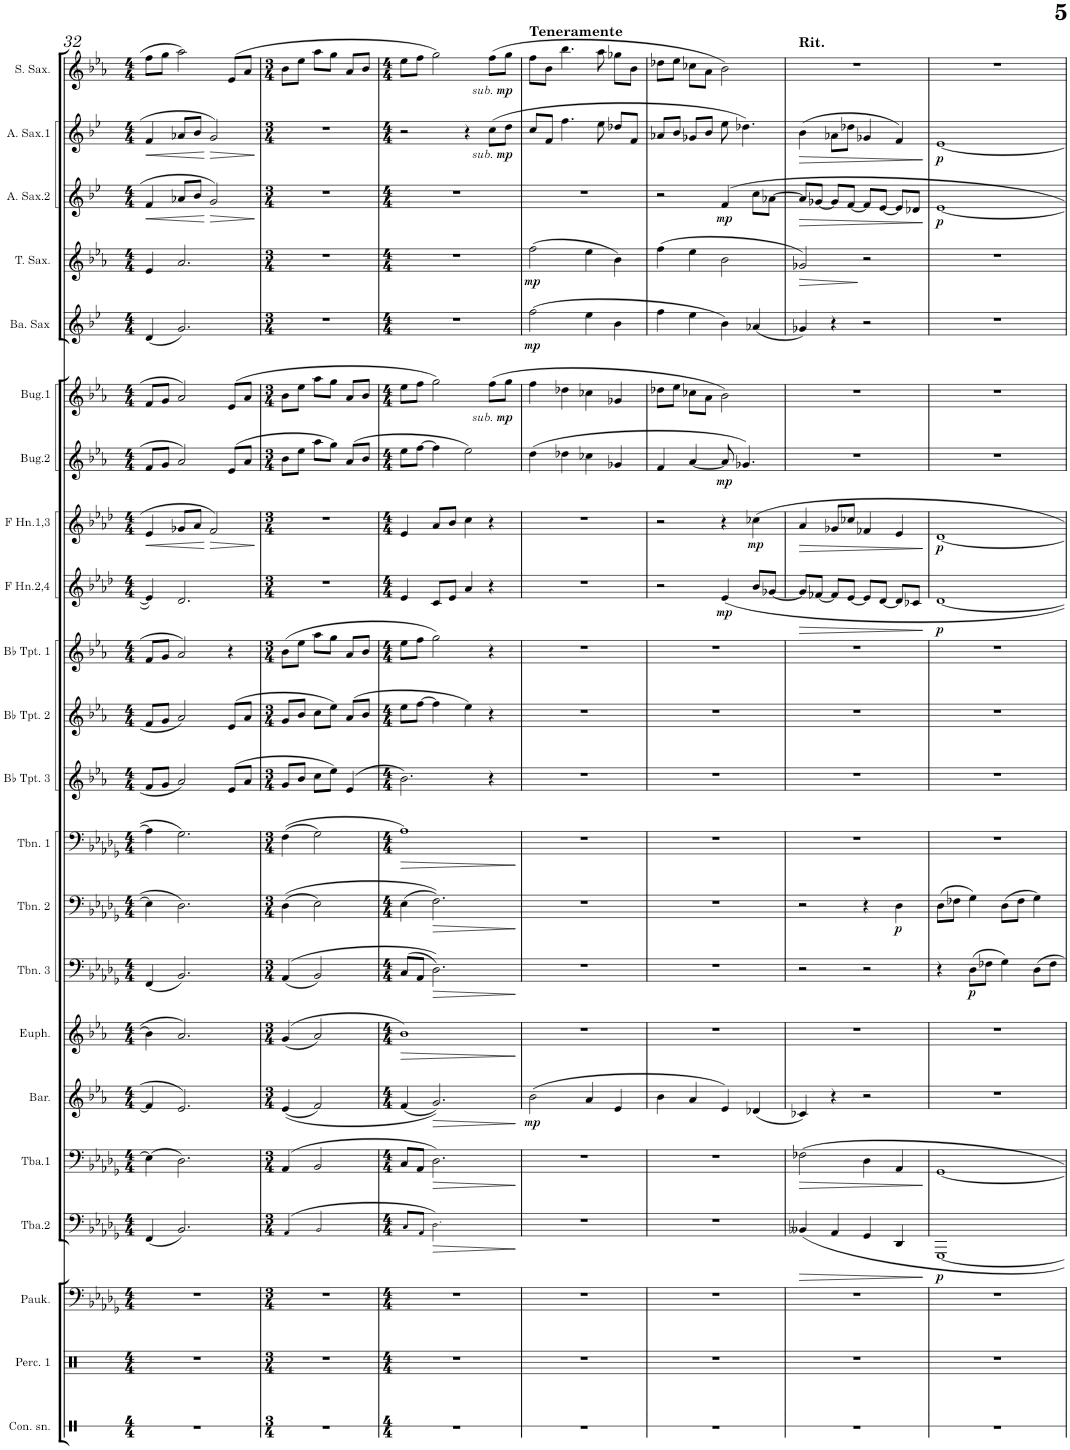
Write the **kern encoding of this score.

**kern	**kern	**kern	**kern	**dynam	**kern	**dynam	**kern	**dynam	**kern	**dynam	**kern	**dynam	**kern	**dynam	**kern	**dynam	**kern	**dynam	**kern	**dynam	**kern	**kern	**kern	**kern	**dynam	**kern	**dynam	**kern	**dynam	**kern	**dynam	**kern	**dynam	**kern	**dynam	**kern	**dynam	**kern	**dynam	**kern	**dynam
*part24	*part23	*part22	*part21	*part21	*part20	*part20	*part19	*part19	*part18	*part18	*part17	*part17	*part16	*part16	*part15	*part15	*part14	*part14	*part13	*part13	*part12	*part11	*part10	*part9	*part9	*part8	*part8	*part7	*part7	*part6	*part6	*part5	*part5	*part4	*part4	*part3	*part3	*part2	*part2	*part1	*part1
*staff24	*staff23	*staff22	*staff21	*staff21	*staff20	*staff20	*staff19	*staff19	*staff18	*staff18	*staff17	*staff17	*staff16	*staff16	*staff15	*staff15	*staff14	*staff14	*staff13	*staff13	*staff12	*staff11	*staff10	*staff9	*staff9	*staff8	*staff8	*staff7	*staff7	*staff6	*staff6	*staff5	*staff5	*staff4	*staff4	*staff3	*staff3	*staff2	*staff2	*staff1	*staff1
*I"Percussion 2	*I"Percussion 1	*I"Pauken	*I"Tuba in Bb	*	*I"Tuba 2	*	*I"Tuba in Eb	*	*I"Tuba 1	*	*I"Bariton	*	*I"Euphonium	*	*I"Trombone 3	*	*I"Trombone 2	*	*I"Trombone 1	*	*I"Trompet in Bb 3	*I"Trompet in Bb 2	*I"Trompet in Bb 1	*I"Hoorn in F 2,4	*	*I"Hoorn in F 1,3	*	*I"Bugel 2	*	*I"Bugel 1	*	*I"Bariton-saxofoon	*	*I"Tenor-saxofoon	*	*I"Alt-saxofoon 2	*	*I"Alt-saxofoon 1	*	*I"Sopraan-saxofoon	*
*I'Perc. 2	*I'Perc. 1	*I'Pauk.	*	*	*I'Tba.2	*	*	*	*I'Tba.1	*	*I'Bar.	*	*I'Euph.	*	*I'Tbn. 3	*	*I'Tbn. 2	*	*I'Tbn. 1	*	*	*	*	*	*	*	*	*I'Bug.2	*	*I'Bug.1	*	*I'Ba. Sax	*	*I'T. Sax.	*	*I'A. Sax.2	*	*I'A. Sax.1	*	*I'S. Sax.	*
!!LO:PB:g=z
*clefX	*clefX	*clefF4	*clefG2	*	*clefF4	*	*clefF4	*	*clefF4	*	*clefG2	*	*clefG2	*	*clefF4	*	*clefF4	*	*clefF4	*	*clefG2	*clefG2	*clefG2	*clefG2	*	*clefG2	*	*clefG2	*	*clefG2	*	*clefG2	*	*clefG2	*	*clefG2	*	*clefG2	*	*clefG2	*
*	*	*	*Trd15c26	*	*	*	*	*	*	*	*Trd8c14	*	*Trd8c14	*	*	*	*	*	*	*	*Trd1c2	*Trd1c2	*Trd1c2	*Trd4c7	*	*Trd4c7	*	*Trd1c2	*	*Trd1c2	*	*Trd12c21	*	*Trd8c14	*	*Trd5c9	*	*Trd5c9	*	*Trd1c2	*
*k[]	*k[]	*k[b-e-a-d-g-]	*k[b-e-a-]	*	*k[b-e-a-d-g-]	*	*k[b-e-a-d-g-]	*	*k[b-e-a-d-g-]	*	*k[b-e-a-]	*	*k[b-e-a-]	*	*k[b-e-a-d-g-]	*	*k[b-e-a-d-g-]	*	*k[b-e-a-d-g-]	*	*k[b-e-a-]	*k[b-e-a-]	*k[b-e-a-]	*k[b-e-a-d-]	*	*k[b-e-a-d-]	*	*k[b-e-a-]	*	*k[b-e-a-]	*	*k[b-e-]	*	*k[b-e-a-]	*	*k[b-e-]	*	*k[b-e-]	*	*k[b-e-a-]	*
*M4/4	*M4/4	*M4/4	*M4/4	*	*M4/4	*	*M4/4	*	*M4/4	*	*M4/4	*	*M4/4	*	*M4/4	*	*M4/4	*	*M4/4	*	*M4/4	*M4/4	*M4/4	*M4/4	*	*M4/4	*	*M4/4	*	*M4/4	*	*M4/4	*	*M4/4	*	*M4/4	*	*M4/4	*	*M4/4	*
=32	=32	=32	=32	=32	=32	=32	=32	=32	=32	=32	=32	=32	=32	=32	=32	=32	=32	=32	=32	=32	=32	=32	=32	=32	=32	=32	=32	=32	=32	=32	=32	=32	=32	=32	=32	=32	=32	=32	=32	=32	=32
!	!	!	!	!	!	!	!	!	!	!	!	!	!	!	!	!	!	!	!	!	!	!	!	!	!	!	!LO:HP:b	!	!	!	!	!	!	!	!	!	!LO:HP:b	!	!LO:HP:b	!	!
1r	1r	1r	(4g	.	(4FF/	.	(4E-]	.	(4E-\]	.	4f/]	.	4b-\]	.	(4FF/	.	4E-\]	.	4A-\]	.	8f/L	8f/L	8f/L	4e-/]	.	4e-/	<	8f/L	.	8f/L	.	(4d/	.	4e-/	.	4f/	<	4f/	<	8ff\L	.
.	.	.	.	.	.	.	.	.	.	.	.	.	.	.	.	.	.	.	.	.	8g/J	8g/J	8g/J	.	.	.	.	8g/J	.	8g/J	.	.	.	.	.	.	.	.	.	8gg\J	.
.	.	.	2.cc)	.	2.BB-/)	.	2.D-)	.	2.D-\)	.	2.e-/	.	2.a-/	.	2.BB-/)	.	2.D-\	.	2.G-\	.	2a-/	2a-/	2a-/	2.d-/	.	8g-X/L	.	2a-/	.	2a-/	.	2.g/)	.	2.a-/	.	8a-X/L	.	8a-X/L	.	2aa-\	.
.	.	.	.	.	.	.	.	.	.	.	.	.	.	.	.	.	.	.	.	.	.	.	.	.	.	8a-/J	.	.	.	.	.	.	.	.	.	8b-/J	.	8b-/J	.	.	.
!	!	!	!	!	!	!	!	!	!	!	!	!	!	!	!	!	!	!	!	!	!	!	!	!	!	!	!LO:HP:n=1:b	!	!	!	!	!	!	!	!	!	!LO:HP:n=1:b	!	!LO:HP:n=1:b	!	!
.	.	.	.	.	.	.	.	.	.	.	.	.	.	.	.	.	.	.	.	.	.	.	.	.	.	2f/	[ >	.	.	.	.	.	.	.	.	2g/	[ >	2g/	[ >	.	.
.	.	.	.	.	.	.	.	.	.	.	.	.	.	.	.	.	.	.	.	.	(>8e-/L	(8e-/L	4r	.	.	.	.	(8e-/L	.	(8e-/L	.	.	.	.	.	.	.	.	.	(8e-/L	.
.	.	.	.	.	.	.	.	.	.	.	.	.	.	.	.	.	.	.	.	.	8a-/J	8a-/J	.	.	.	.	.	8a-/J	.	8a-/J	.	.	.	.	.	.	.	.	.	8a-/J	.
.	.	.	.	.	.	.	.	.	.	.	.	.	.	.	.	.	.	.	.	.	.	.	.	.	.	.	]	.	.	.	.	.	.	.	.	.	]	.	]	.	.
=33	=33	=33	=33	=33	=33	=33	=33	=33	=33	=33	=33	=33	=33	=33	=33	=33	=33	=33	=33	=33	=33	=33	=33	=33	=33	=33	=33	=33	=33	=33	=33	=33	=33	=33	=33	=33	=33	=33	=33	=33	=33
*M3/4	*M3/4	*M3/4	*M3/4	*	*M3/4	*	*M3/4	*	*M3/4	*	*M3/4	*	*M3/4	*	*M3/4	*	*M3/4	*	*M3/4	*	*M3/4	*M3/4	*M3/4	*M3/4	*	*M3/4	*	*M3/4	*	*M3/4	*	*M3/4	*	*M3/4	*	*M3/4	*	*M3/4	*	*M3/4	*
2.r	2.r	2.r	(4b-!	.	(4AA-!/	.	(4AA-	.	(4AA-/	.	((4e-/	.	((4g/	.	((4AA-/	.	((4D-\	.	((4F\	.	8g/L	8g/L	(8b-\L	2.r	.	2.r	.	8b-\L	.	8b-\L	.	2.r	.	2.r	.	2.r	.	2.r	.	8b-\L	.
.	.	.	.	.	.	.	.	.	.	.	.	.	.	.	.	.	.	.	.	.	8b-/J	8b-/J	8ee-\J	.	.	.	.	8ee-\J	.	8ee-\J	.	.	.	.	.	.	.	.	.	8ee-\J	.
.	.	.	2cc!	.	2BB-!/	.	2BB-	.	2BB-/	.	2f/)	.	2a-/)	.	2BB-/)	.	2E-\)	.	2G-\)	.	8cc\L	8cc\L	8aa-\L	.	.	.	.	8aa-\L	.	8aa-\L	.	.	.	.	.	.	.	.	.	8aa-\L	.
.	.	.	.	.	.	.	.	.	.	.	.	.	.	.	.	.	.	.	.	.	8ee-\J)	8ee-\J)	8gg\J	.	.	.	.	8gg\J)	.	8gg\J	.	.	.	.	.	.	.	.	.	8gg\J	.
.	.	.	.	.	.	.	.	.	.	.	.	.	.	.	.	.	.	.	.	.	(4e-/	(8a-/L	8a-/L	.	.	.	.	(8a-/L	.	8a-/L	.	.	.	.	.	.	.	.	.	8a-/L	.
.	.	.	.	.	.	.	.	.	.	.	.	.	.	.	.	.	.	.	.	.	.	8b-/J	8b-/J	.	.	.	.	8b-/J	.	8b-/J	.	.	.	.	.	.	.	.	.	8b-/J	.
=34	=34	=34	=34	=34	=34	=34	=34	=34	=34	=34	=34	=34	=34	=34	=34	=34	=34	=34	=34	=34	=34	=34	=34	=34	=34	=34	=34	=34	=34	=34	=34	=34	=34	=34	=34	=34	=34	=34	=34	=34	=34
*M4/4	*M4/4	*M4/4	*M4/4	*	*M4/4	*	*M4/4	*	*M4/4	*	*M4/4	*	*M4/4	*	*M4/4	*	*M4/4	*	*M4/4	*	*M4/4	*M4/4	*M4/4	*M4/4	*	*M4/4	*	*M4/4	*	*M4/4	*	*M4/4	*	*M4/4	*	*M4/4	*	*M4/4	*	*M4/4	*
!	!	!	!	!	!	!	!	!	!	!	!	!	!	!LO:HP:b	!	!	!	!	!	!LO:HP:b	!	!	!	!	!	!	!	!	!	!	!	!	!	!	!	!	!	!	!	!	!
1r	1r	1r	8dd!\L	.	8C!/L	.	8C/L	.	8C/L	.	(4f/	.	1b-)	>	(8C/L	.	(4E-\	.	1A-)	>	2.b-\)	8ee-\L	8ee-\L	4e-/	.	4e-/	.	8ee-\L	.	8ee-\L	.	1r	.	1r	.	1r	.	2r	.	8ee-\L	.
.	.	.	8b-!\J	.	8AA-!/J	.	8AA-/J	.	8AA-/J	.	.	.	.	.	8AA-/J	.	.	.	.	.	.	[8ff\J	8ff\J	.	.	.	.	[8ff\J	.	8ff\J	.	.	.	.	.	.	.	.	.	8ff\J	.
!	!	!	!	!LO:HP:b	!	!LO:HP:b	!	!LO:HP:b	!	!LO:HP:b	!	!LO:HP:b	!	!	!	!LO:HP:b	!	!LO:HP:b	!	!	!	!	!	!	!	!	!	!	!	!	!	!	!	!	!	!	!	!	!	!	!
.	.	.	2.ee-!)	>	2.D-!\)	>	2.D-)	>	2.D-\)	>	2.g/))	>	.	.	2.D-\))	>	2.F\))	>	.	.	.	4ff\]	2gg\)	8c/L	.	8a-/L	.	4ff\]	.	2gg\)	.	.	.	.	.	.	.	.	.	2gg\)	.
.	.	.	.	.	.	.	.	.	.	.	.	.	.	.	.	.	.	.	.	.	.	.	.	8e-/J	.	8b-/J	.	.	.	.	.	.	.	.	.	.	.	.	.	.	.
.	.	.	.	.	.	.	.	.	.	.	.	.	.	.	.	.	.	.	.	.	.	4ee-\)	.	4a-/	.	4cc\	.	2ee-\)	.	.	.	.	.	.	.	.	.	4r	.	.	.
!	!	!	!	!	!	!	!	!	!	!	!	!	!	!	!	!	!	!	!	!	!	!	!	!	!	!	!	!	!	!	!LO:DY:b	!	!	!	!	!	!	!	!	!	!
!	!	!	!	!	!	!	!	!	!	!	!	!	!	!	!	!	!	!	!	!	!	!	!	!	!	!	!	!	!	!	!LO:DY:n=1:b	!	!	!	!	!	!	!	!LO:DY:b	!	!
!	!	!	!	!	!	!	!	!	!	!	!	!	!	!	!	!	!	!	!	!	!	!	!	!	!	!	!	!	!	!	!	!	!	!	!	!	!	!	!LO:DY:n=1:b	!	!LO:DY:b
!	!	!	!	!	!	!	!	!	!	!	!	!	!	!	!	!	!	!	!	!	!	!	!	!	!	!	!	!	!	!	!	!	!	!	!	!	!	!	!	!	!LO:DY:n=1:b
.	.	.	.	.	.	.	.	.	.	.	.	.	.	.	.	.	.	.	.	.	4r	4r	4r	4r	.	4r	.	.	.	(8ff\L	other-dynamics mp	.	.	.	.	.	.	(8cc\L	other-dynamics mp	(8ff\L	other-dynamics mp
.	.	.	.	.	.	.	.	.	.	.	.	.	.	.	.	.	.	.	.	.	.	.	.	.	.	.	.	.	.	8gg\J	.	.	.	.	.	.	.	8dd\J	.	8gg\J	.
.	.	.	.	]	.	]	.	]	.	]	.	]	.	]	.	]	.	]	.	]	.	.	.	.	.	.	.	.	.	.	.	.	.	.	.	.	.	.	.	.	.
=35	=35	=35	=35	=35	=35	=35	=35	=35	=35	=35	=35	=35	=35	=35	=35	=35	=35	=35	=35	=35	=35	=35	=35	=35	=35	=35	=35	=35	=35	=35	=35	=35	=35	=35	=35	=35	=35	=35	=35	=35	=35
!	!	!	!	!	!	!	!	!	!	!	!	!	!	!	!	!	!	!	!	!	!	!	!	!	!	!	!	!	!	!	!	!	!	!	!	!	!	!	!	!LO:TX:a:B:t=Teneramente	!
!	!	!	!	!	!	!	!	!	!	!	!	!LO:DY:b	!	!	!	!	!	!	!	!	!	!	!	!	!	!	!	!	!	!	!	!	!LO:DY:b	!	!LO:DY:b	!	!	!	!	!	!
1r	1r	1r	1r	.	1r	.	1r	.	1r	.	(2b-\	mp	1r	.	1r	.	1r	.	1r	.	1r	1r	1r	1r	.	1r	.	(4dd\	.	4ff\	.	(2ff\	mp	(2ff\	mp	1r	.	8cc/L	.	8ff\L	.
.	.	.	.	.	.	.	.	.	.	.	.	.	.	.	.	.	.	.	.	.	.	.	.	.	.	.	.	.	.	.	.	.	.	.	.	.	.	8f/J	.	8b-\J	.
.	.	.	.	.	.	.	.	.	.	.	.	.	.	.	.	.	.	.	.	.	.	.	.	.	.	.	.	4dd-X\	.	4dd-X\	.	.	.	.	.	.	.	4.ff\	.	4.bb-\	.
.	.	.	.	.	.	.	.	.	.	.	4a-/	.	.	.	.	.	.	.	.	.	.	.	.	.	.	.	.	4cc-X\	.	4cc-X\	.	4ee-\	.	4ee-\	.	.	.	.	.	.	.
.	.	.	.	.	.	.	.	.	.	.	.	.	.	.	.	.	.	.	.	.	.	.	.	.	.	.	.	.	.	.	.	.	.	.	.	.	.	8ee-\	.	8aa-\	.
.	.	.	.	.	.	.	.	.	.	.	4e-/	.	.	.	.	.	.	.	.	.	.	.	.	.	.	.	.	4g-X/	.	4g-X/	.	4b-\	.	4b-\)	.	.	.	8dd-X/L	.	8gg-X\L	.
.	.	.	.	.	.	.	.	.	.	.	.	.	.	.	.	.	.	.	.	.	.	.	.	.	.	.	.	.	.	.	.	.	.	.	.	.	.	8f/J	.	8b-\J	.
=36	=36	=36	=36	=36	=36	=36	=36	=36	=36	=36	=36	=36	=36	=36	=36	=36	=36	=36	=36	=36	=36	=36	=36	=36	=36	=36	=36	=36	=36	=36	=36	=36	=36	=36	=36	=36	=36	=36	=36	=36	=36
1r	1r	1r	1r	.	1r	.	1r	.	1r	.	4b-\	.	1r	.	1r	.	1r	.	1r	.	1r	1r	1r	2r	.	2r	.	4f/	.	8dd-X\L	.	4ff\	.	(4ff\	.	2r	.	8a-X/L	.	8dd-X\L	.
.	.	.	.	.	.	.	.	.	.	.	.	.	.	.	.	.	.	.	.	.	.	.	.	.	.	.	.	.	.	8ee-\J	.	.	.	.	.	.	.	8b-/J	.	8ee-\J	.
.	.	.	.	.	.	.	.	.	.	.	4a-/	.	.	.	.	.	.	.	.	.	.	.	.	.	.	.	.	[4a-/	.	8cc-X\L	.	4ee-\	.	4ee-\	.	.	.	8g-X/L	.	8cc-X\L	.
.	.	.	.	.	.	.	.	.	.	.	.	.	.	.	.	.	.	.	.	.	.	.	.	.	.	.	.	.	.	8a-\J	.	.	.	.	.	.	.	8b-/J	.	8a-\J	.
!	!	!	!	!	!	!	!	!	!	!	!	!	!	!	!	!	!	!	!	!	!	!	!	!	!LO:DY:b	!	!	!	!LO:DY:b	!	!	!	!	!	!	!	!LO:DY:b	!	!	!	!
.	.	.	.	.	.	.	.	.	.	.	4e-/)	.	.	.	.	.	.	.	.	.	.	.	.	4e-/	mp	4r	.	8a-/]	mp	2b-\)	.	4b-\)	.	2b-\	.	4f/	mp	8ee-\	.	2b-\)	.
.	.	.	.	.	.	.	.	.	.	.	.	.	.	.	.	.	.	.	.	.	.	.	.	.	.	.	.	4.g-X/)	.	.	.	.	.	.	.	.	.	4.dd-X\)	.	.	.
!	!	!	!	!	!	!	!	!	!	!	!	!	!	!	!	!	!	!	!	!	!	!	!	!	!	!	!LO:DY:b	!	!	!	!	!	!	!	!	!	!	!	!	!	!
.	.	.	.	.	.	.	.	.	.	.	(4d-X/	.	.	.	.	.	.	.	.	.	.	.	.	8b-/L	.	4cc-X\	mp	.	.	.	.	(4a-X/	.	.	.	8cc\L	.	.	.	.	.
.	.	.	.	.	.	.	.	.	.	.	.	.	.	.	.	.	.	.	.	.	.	.	.	[8g-X/J	.	.	.	.	.	.	.	.	.	.	.	[8a-X\J	.	.	.	.	.
=37	=37	=37	=37	=37	=37	=37	=37	=37	=37	=37	=37	=37	=37	=37	=37	=37	=37	=37	=37	=37	=37	=37	=37	=37	=37	=37	=37	=37	=37	=37	=37	=37	=37	=37	=37	=37	=37	=37	=37	=37	=37
!	!	!	!	!	!	!	!	!	!	!	!	!	!	!	!	!	!	!	!	!	!	!	!	!	!	!	!	!	!	!	!	!	!	!	!	!	!	!	!	!LO:TX:a:B:t=Rit.	!
!	!	!	!	!LO:HP:b	!	!LO:HP:b	!	!LO:HP:b	!	!LO:HP:b	!	!	!	!	!	!	!	!	!	!	!	!	!	!	!LO:HP:b	!	!LO:HP:b	!	!	!	!	!	!	!	!LO:HP:b	!	!LO:HP:b	!	!LO:HP:b	!	!
1r	1r	1r	4cc-X	>	4BB--X/	>	2F-X	>	2F-X\	>	4c-X/)	.	1r	.	2r	.	2r	.	1r	.	1r	1r	1r	8g-/L]	>	4a-/	>	1r	.	1r	.	4g-X/)	.	2g-X/)	>	8a-/L]	>	(4b-\	>	1r	.
.	.	.	.	.	.	.	.	.	.	.	.	.	.	.	.	.	.	.	.	.	.	.	.	[8f-X/J	.	.	.	.	.	.	.	.	.	.	.	[8g-X/J	.	.	.	.	.
.	.	.	4b-	.	4AA-/	.	.	.	.	.	4r	.	.	.	.	.	.	.	.	.	.	.	.	8f-/L]	.	8g-X/L	.	.	.	.	.	4r	.	.	.	8g-/L]	.	8a-X\L	.	.	.
.	.	.	.	.	.	.	.	.	.	.	.	.	.	.	.	.	.	.	.	.	.	.	.	[8e-/J	.	8cc-X/J	.	.	.	.	.	.	.	.	.	[8f/J	.	8dd-X\J	.	.	.
.	.	.	4a-	.	4GG-/	.	4D-	.	4D-\	.	2r	.	.	.	2r	.	4r	.	.	.	.	.	.	8e-/L]	.	4f-X/	.	.	.	.	.	2r	.	2r	]	8f/L]	.	4g-X/	.	.	.
.	.	.	.	.	.	.	.	.	.	.	.	.	.	.	.	.	.	.	.	.	.	.	.	[8d-/J	.	.	.	.	.	.	.	.	.	.	.	[8e-/J	.	.	.	.	.
!	!	!	!	!	!	!	!	!	!	!	!	!	!	!	!	!	!	!LO:DY:b	!	!	!	!	!	!	!	!	!	!	!	!	!	!	!	!	!	!	!	!	!	!	!
.	.	.	4e-	.	4DD-/	.	4AA-	.	4AA-/	.	.	.	.	.	.	.	4D-\	p	.	.	.	.	.	8d-/L]	.	4e-/	.	.	.	.	.	.	.	.	.	8e-/L]	.	4f/)	.	.	.
.	.	.	.	.	.	.	.	.	.	.	.	.	.	.	.	.	.	.	.	.	.	.	.	8c-X/J	.	.	.	.	.	.	.	.	.	.	.	8d-X/J	.	.	.	.	.
.	.	.	.	]	.	]	.	]	.	]	.	.	.	.	.	.	.	.	.	.	.	.	.	.	]	.	]	.	.	.	.	.	.	.	.	.	]	.	]	.	.
=38	=38	=38	=38	=38	=38	=38	=38	=38	=38	=38	=38	=38	=38	=38	=38	=38	=38	=38	=38	=38	=38	=38	=38	=38	=38	=38	=38	=38	=38	=38	=38	=38	=38	=38	=38	=38	=38	=38	=38	=38	=38
!	!	!	!	!LO:DY:b	!	!LO:DY:b	!	!	!	!	!	!	!	!	!	!	!	!	!	!	!	!	!	!	!LO:DY:b	!	!LO:DY:b	!	!	!	!	!	!	!	!	!	!LO:DY:b	!	!LO:DY:b	!	!
1r	1r	1r	[1A-	p	[1GGG-	p	[1GG-	.	[1GG-	.	1r	.	1r	.	4r	.	(8D-\L	.	1r	.	1r	1r	1r	[1d-	p	[1d-	p	1r	.	1r	.	1r	.	1r	.	[1e-	p	[1e-	p	1r	.
.	.	.	.	.	.	.	.	.	.	.	.	.	.	.	.	.	8F-X\J	.	.	.	.	.	.	.	.	.	.	.	.	.	.	.	.	.	.	.	.	.	.	.	.
!	!	!	!	!	!	!	!	!	!	!	!	!	!	!	!	!LO:DY:b	!	!	!	!	!	!	!	!	!	!	!	!	!	!	!	!	!	!	!	!	!	!	!	!	!
.	.	.	.	.	.	.	.	.	.	.	.	.	.	.	(8D-\L	p	4G-\)	.	.	.	.	.	.	.	.	.	.	.	.	.	.	.	.	.	.	.	.	.	.	.	.
.	.	.	.	.	.	.	.	.	.	.	.	.	.	.	8F-X\J	.	.	.	.	.	.	.	.	.	.	.	.	.	.	.	.	.	.	.	.	.	.	.	.	.	.
.	.	.	.	.	.	.	.	.	.	.	.	.	.	.	4G-\)	.	(8D-\L	.	.	.	.	.	.	.	.	.	.	.	.	.	.	.	.	.	.	.	.	.	.	.	.
.	.	.	.	.	.	.	.	.	.	.	.	.	.	.	.	.	8F-\J	.	.	.	.	.	.	.	.	.	.	.	.	.	.	.	.	.	.	.	.	.	.	.	.
.	.	.	.	.	.	.	.	.	.	.	.	.	.	.	8D-\L	.	4G-\)	.	.	.	.	.	.	.	.	.	.	.	.	.	.	.	.	.	.	.	.	.	.	.	.
.	.	.	.	.	.	.	.	.	.	.	.	.	.	.	8F-\J	.	.	.	.	.	.	.	.	.	.	.	.	.	.	.	.	.	.	.	.	.	.	.	.	.	.
=	=	=	=	=	=	=	=	=	=	=	=	=	=	=	=	=	=	=	=	=	=	=	=	=	=	=	=	=	=	=	=	=	=	=	=	=	=	=	=	=	=
*-	*-	*-	*-	*-	*-	*-	*-	*-	*-	*-	*-	*-	*-	*-	*-	*-	*-	*-	*-	*-	*-	*-	*-	*-	*-	*-	*-	*-	*-	*-	*-	*-	*-	*-	*-	*-	*-	*-	*-	*-	*-
